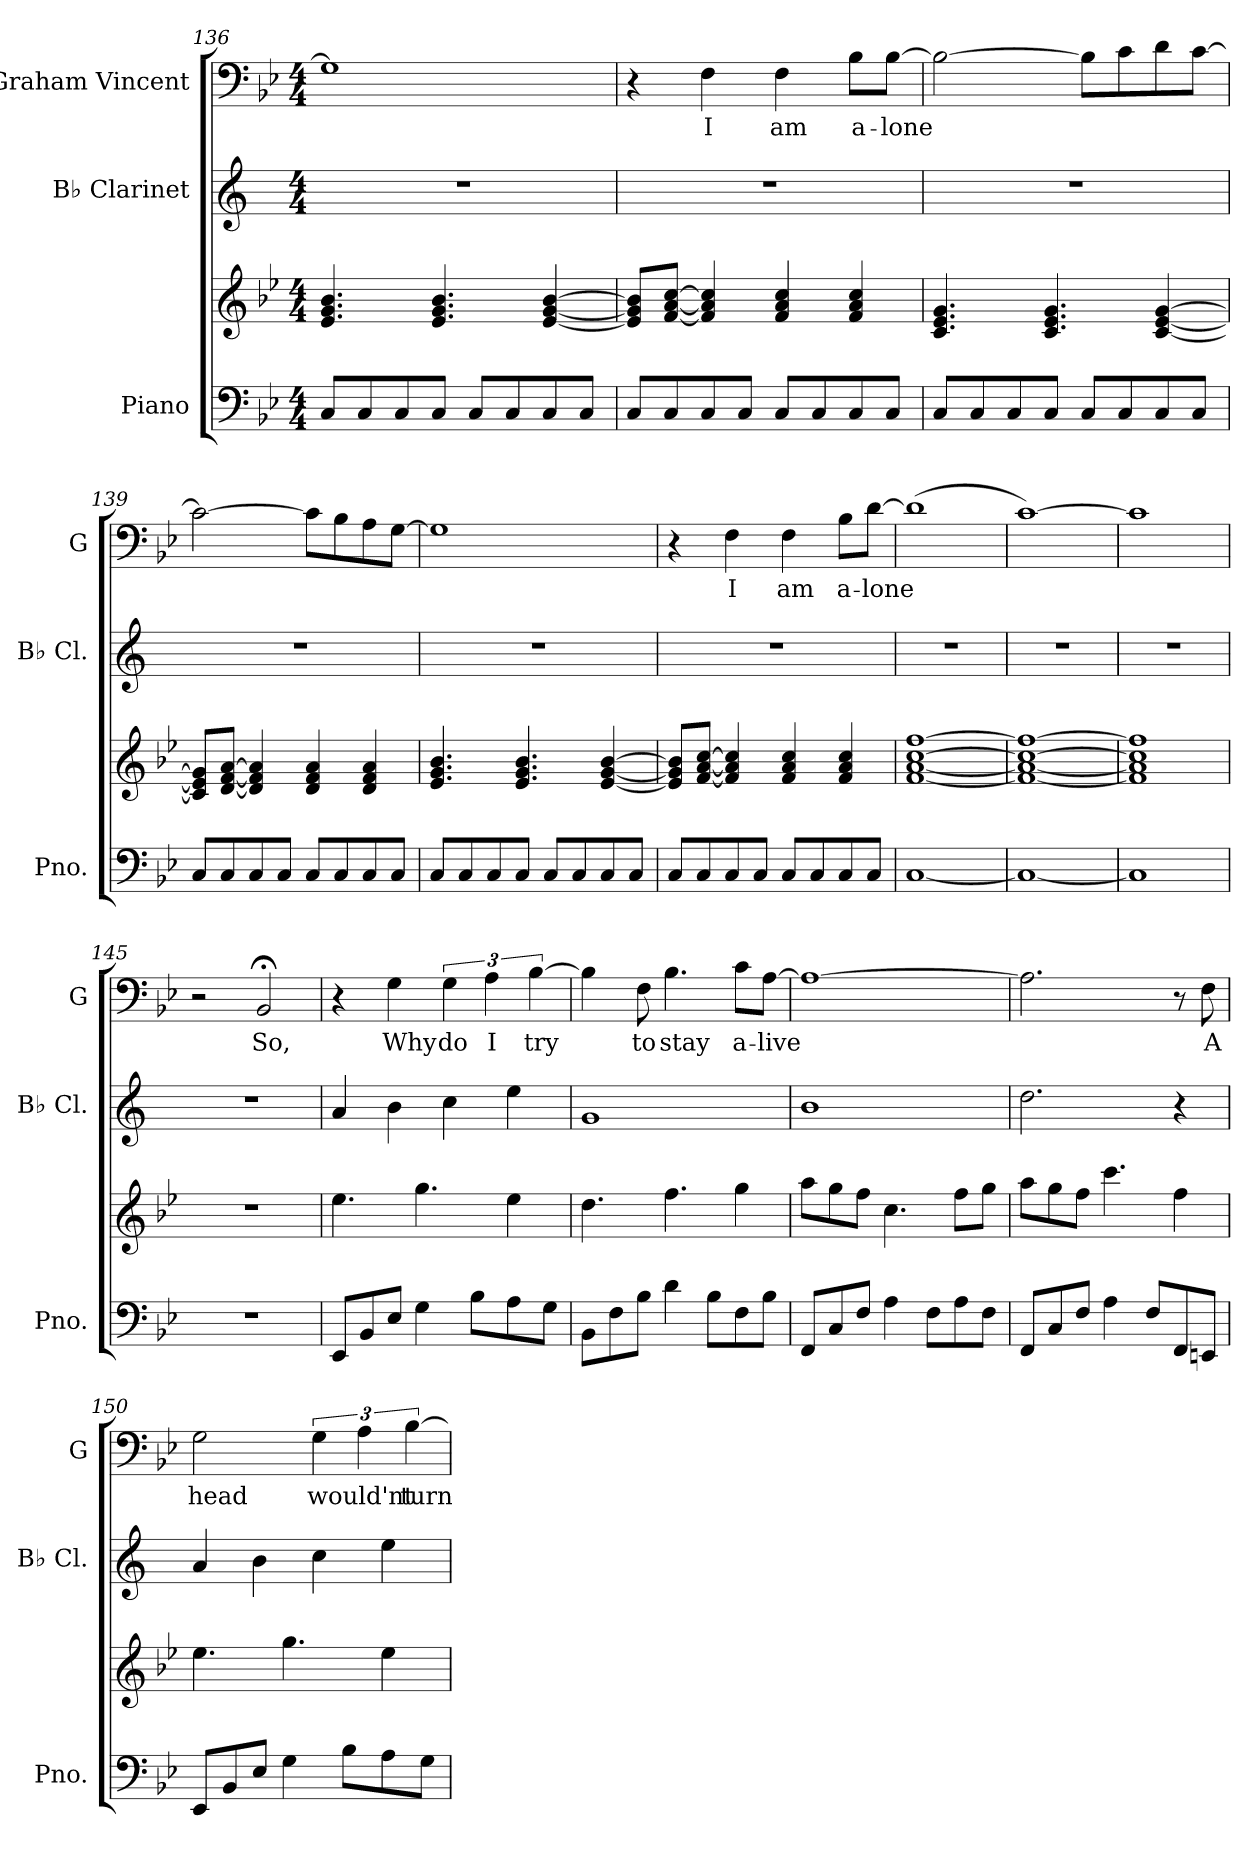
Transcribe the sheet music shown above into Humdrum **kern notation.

**kern	**kern	**kern	**kern	**text
*part3	*part3	*part2	*part1	*part1
*staff4	*staff3	*staff2	*staff1	*staff1
*I"Piano	*	*I"B♭ Clarinet	*I"Graham Vincent	*
*I'Pno.	*	*I'B♭ Cl.	*I'G	*
*clefF4	*clefG2	*clefG2	*clefF4	*
*	*	*ITrd1c2	*	*
*k[b-e-]	*k[b-e-]	*k[b-e-]	*k[b-e-]	*
*M4/4	*M4/4	*M4/4	*M4/4	*
=136	=136	=136	=136	=136
8C/L	4.e-/ 4.g/ 4.b-/	1r	1G]	.
8C/	.	.	.	.
8C/	.	.	.	.
8C/J	4.e-/ 4.g/ 4.b-/	.	.	.
8C/L	.	.	.	.
8C/	.	.	.	.
8C/	[4e-/ [4g/ [4b-/	.	.	.
8C/J	.	.	.	.
=137	=137	=137	=137	=137
8C/L	8e-/] 8g/] 8b-/]L	1r	4r	.
8C/	[8f/ [8a/ [8cc/J	.	.	.
!	!	!	!	!LO:LY:b
8C/	4f/] 4a/] 4cc/]	.	4F\	I
8C/J	.	.	.	.
!	!	!	!	!LO:LY:b
8C/L	4f/ 4a/ 4cc/	.	4F\	am
8C/	.	.	.	.
!	!	!	!	!LO:LY:b
8C/	4f/ 4a/ 4cc/	.	8B-\L	a-
!	!	!	!	!LO:LY:b
8C/J	.	.	[8B-\J	-lone
!!LO:LB:g=z
=138	=138	=138	=138	=138
8C/L	4.c/ 4.e-/ 4.g/	1r	2B-\_	.
8C/	.	.	.	.
8C/	.	.	.	.
8C/J	4.c/ 4.e-/ 4.g/	.	.	.
8C/L	.	.	8B-\L]	.
8C/	.	.	8c\	.
8C/	[4c/ [4e-/ [4g/	.	8d\	.
8C/J	.	.	[8c\J	.
=139	=139	=139	=139	=139
8C/L	8c/] 8e-/] 8g/]L	1r	2c\_	.
8C/	[8d/ [8f/ [8a/J	.	.	.
8C/	4d/] 4f/] 4a/]	.	.	.
8C/J	.	.	.	.
8C/L	4d/ 4f/ 4a/	.	8c\L]	.
8C/	.	.	8B-\	.
8C/	4d/ 4f/ 4a/	.	8A\	.
8C/J	.	.	[8G\J	.
=140	=140	=140	=140	=140
8C/L	4.e-/ 4.g/ 4.b-/	1r	1G]	.
8C/	.	.	.	.
8C/	.	.	.	.
8C/J	4.e-/ 4.g/ 4.b-/	.	.	.
8C/L	.	.	.	.
8C/	.	.	.	.
8C/	[4e-/ [4g/ [4b-/	.	.	.
8C/J	.	.	.	.
=141	=141	=141	=141	=141
8C/L	8e-/] 8g/] 8b-/]L	1r	4r	.
8C/	[8f/ [8a/ [8cc/J	.	.	.
!	!	!	!	!LO:LY:b
8C/	4f/] 4a/] 4cc/]	.	4F\	I
8C/J	.	.	.	.
!	!	!	!	!LO:LY:b
8C/L	4f/ 4a/ 4cc/	.	4F\	am
8C/	.	.	.	.
!	!	!	!	!LO:LY:b
8C/	4f/ 4a/ 4cc/	.	8B-\L	a-
!	!	!	!	!LO:LY:b
8C/J	.	.	[8d\J	-lone
=142	=142	=142	=142	=142
*	*	*	*MM120	*
[1C	[1f [1a [1cc [1ff	1r	(1d]	.
!!LO:LB:g=z
=143	=143	=143	=143	=143
1C_	1f_ 1a_ 1cc_ 1ff_	1r	[1c)	.
=144	=144	=144	=144	=144
1C]	1f] 1a] 1cc] 1ff]	1r	1c]	.
=145	=145	=145	=145	=145
1r	1r	1r	2r	.
!	!	!	!	!LO:LY:b
.	.	.	2BB-;</	So,
=146	=146	=146	=146	=146
8EE-/L	4.ee-\	4g/	4r	.
8BB-/	.	.	.	.
!	!	!	!	!LO:LY:b
8E-/J	.	4a\	4G\	Why
4G\	4.gg\	.	.	.
!	!	!	!	!LO:LY:b
.	.	4b-\	6G\	do
8B-\L	.	.	.	.
!	!	!	!	!LO:LY:b
.	.	.	6A\	I
8A\	4ee-\	4dd\	.	.
!	!	!	!	!LO:LY:b
.	.	.	[6B-\	try
8G\J	.	.	.	.
=147	=147	=147	=147	=147
8BB-\L	4.dd\	1f	4B-\]	.
8F\	.	.	.	.
!	!	!	!	!LO:LY:b
8B-\J	.	.	8F\	to
!	!	!	!	!LO:LY:b
4d\	4.ff\	.	4.B-\	stay
8B-\L	.	.	.	.
!	!	!	!	!LO:LY:b
8F\	4gg\	.	8c\L	a-
!	!	!	!	!LO:LY:b
8B-\J	.	.	[8A\J	-live
=148	=148	=148	=148	=148
8FF/L	8aa\L	1a	1A_	.
8C/	8gg\	.	.	.
8F/J	8ff\J	.	.	.
4A\	4.cc\	.	.	.
8F\L	.	.	.	.
8A\	8ff\L	.	.	.
8F\J	8gg\J	.	.	.
!!LO:PB:g=z
=149	=149	=149	=149	=149
8FF/L	8aa\L	2.cc\	2.A\]	.
8C/	8gg\	.	.	.
8F/J	8ff\J	.	.	.
4A\	4.ccc\	.	.	.
8F/L	.	.	.	.
8FF/	4ff\	4r	8r	.
!	!	!	!	!LO:LY:b
8EEn/J	.	.	8F\	A
=150	=150	=150	=150	=150
!	!	!	!	!LO:LY:b
8EE-/L	4.ee-\	4g/	2G\	head
8BB-/	.	.	.	.
8E-/J	.	4a\	.	.
4G\	4.gg\	.	.	.
!	!	!	!	!LO:LY:b
.	.	4b-\	6G\	would'nt
8B-\L	.	.	.	.
.	.	.	6A\	.
8A\	4ee-\	4dd\	.	.
!	!	!	!	!LO:LY:b
.	.	.	[6B-\	turn
8G\J	.	.	.	.
=	=	=	=	=
*-	*-	*-	*-	*-
